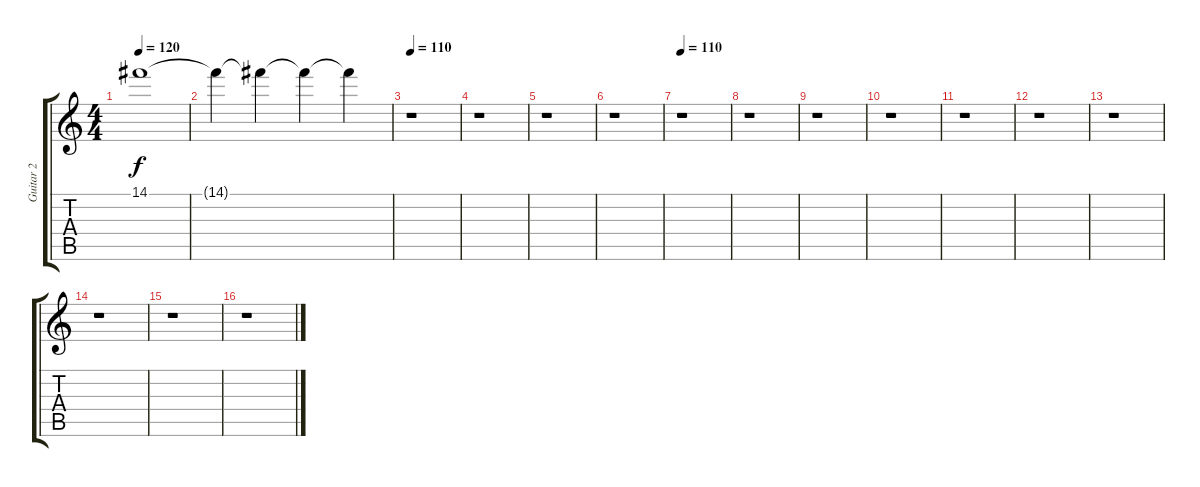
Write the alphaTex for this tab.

\track ("Guitar 2" "Guitar 2") {instrument overdrivenguitar}
\staff {score tabs}
\tuning (E4 B3 G3 D3 A2 E2) {hide}
\ts (4 4)
\tempo 120
\clef g2
\ks c
14.1{t}.1{dy f} |
14.1{t}.4{volume 8} 14.1{t}.4{volume 7} 14.1{t}.4{volume 6} 14.1{t}.4{volume 5} |
\tempo 110
r.1 |
r.1 |
r.1 |
r.1 |
\tempo 110
r.1 |
r.1 |
r.1 |
r.1 |
r.1 |
r.1 |
r.1 |
r.1 |
r.1 |
r.1
